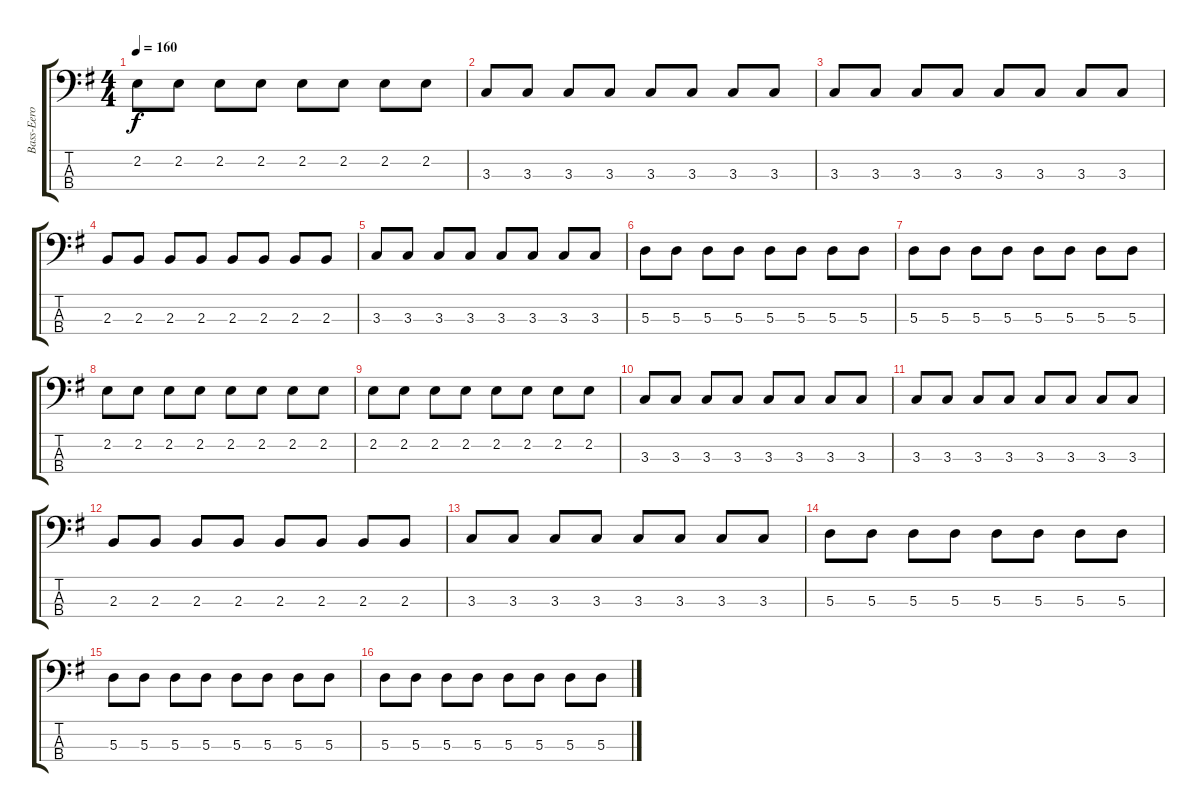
\track ("Bass-Eero" "Bass-Eero") {instrument electricbasspick}
\staff {score tabs}
\tuning (G2 D2 A1 E1) {hide}
\ts (4 4)
\tempo 160
\clef f4
\ks g
2.2.8{dy f} 2.2.8 2.2.8 2.2.8 2.2.8 2.2.8 2.2.8 2.2.8 |
3.3.8 3.3.8 3.3.8 3.3.8 3.3.8 3.3.8 3.3.8 3.3.8 |
3.3.8 3.3.8 3.3.8 3.3.8 3.3.8 3.3.8 3.3.8 3.3.8 |
2.3.8 2.3.8 2.3.8 2.3.8 2.3.8 2.3.8 2.3.8 2.3.8 |
3.3.8 3.3.8 3.3.8 3.3.8 3.3.8 3.3.8 3.3.8 3.3.8 |
5.3.8 5.3.8 5.3.8 5.3.8 5.3.8 5.3.8 5.3.8 5.3.8 |
5.3.8 5.3.8 5.3.8 5.3.8 5.3.8 5.3.8 5.3.8 5.3.8 |
2.2.8 2.2.8 2.2.8 2.2.8 2.2.8 2.2.8 2.2.8 2.2.8 |
2.2.8 2.2.8 2.2.8 2.2.8 2.2.8 2.2.8 2.2.8 2.2.8 |
3.3.8 3.3.8 3.3.8 3.3.8 3.3.8 3.3.8 3.3.8 3.3.8 |
3.3.8 3.3.8 3.3.8 3.3.8 3.3.8 3.3.8 3.3.8 3.3.8 |
2.3.8 2.3.8 2.3.8 2.3.8 2.3.8 2.3.8 2.3.8 2.3.8 |
3.3.8 3.3.8 3.3.8 3.3.8 3.3.8 3.3.8 3.3.8 3.3.8 |
5.3.8 5.3.8 5.3.8 5.3.8 5.3.8 5.3.8 5.3.8 5.3.8 |
5.3.8 5.3.8 5.3.8 5.3.8 5.3.8 5.3.8 5.3.8 5.3.8 |
5.3.8 5.3.8 5.3.8 5.3.8 5.3.8 5.3.8 5.3.8 5.3.8
